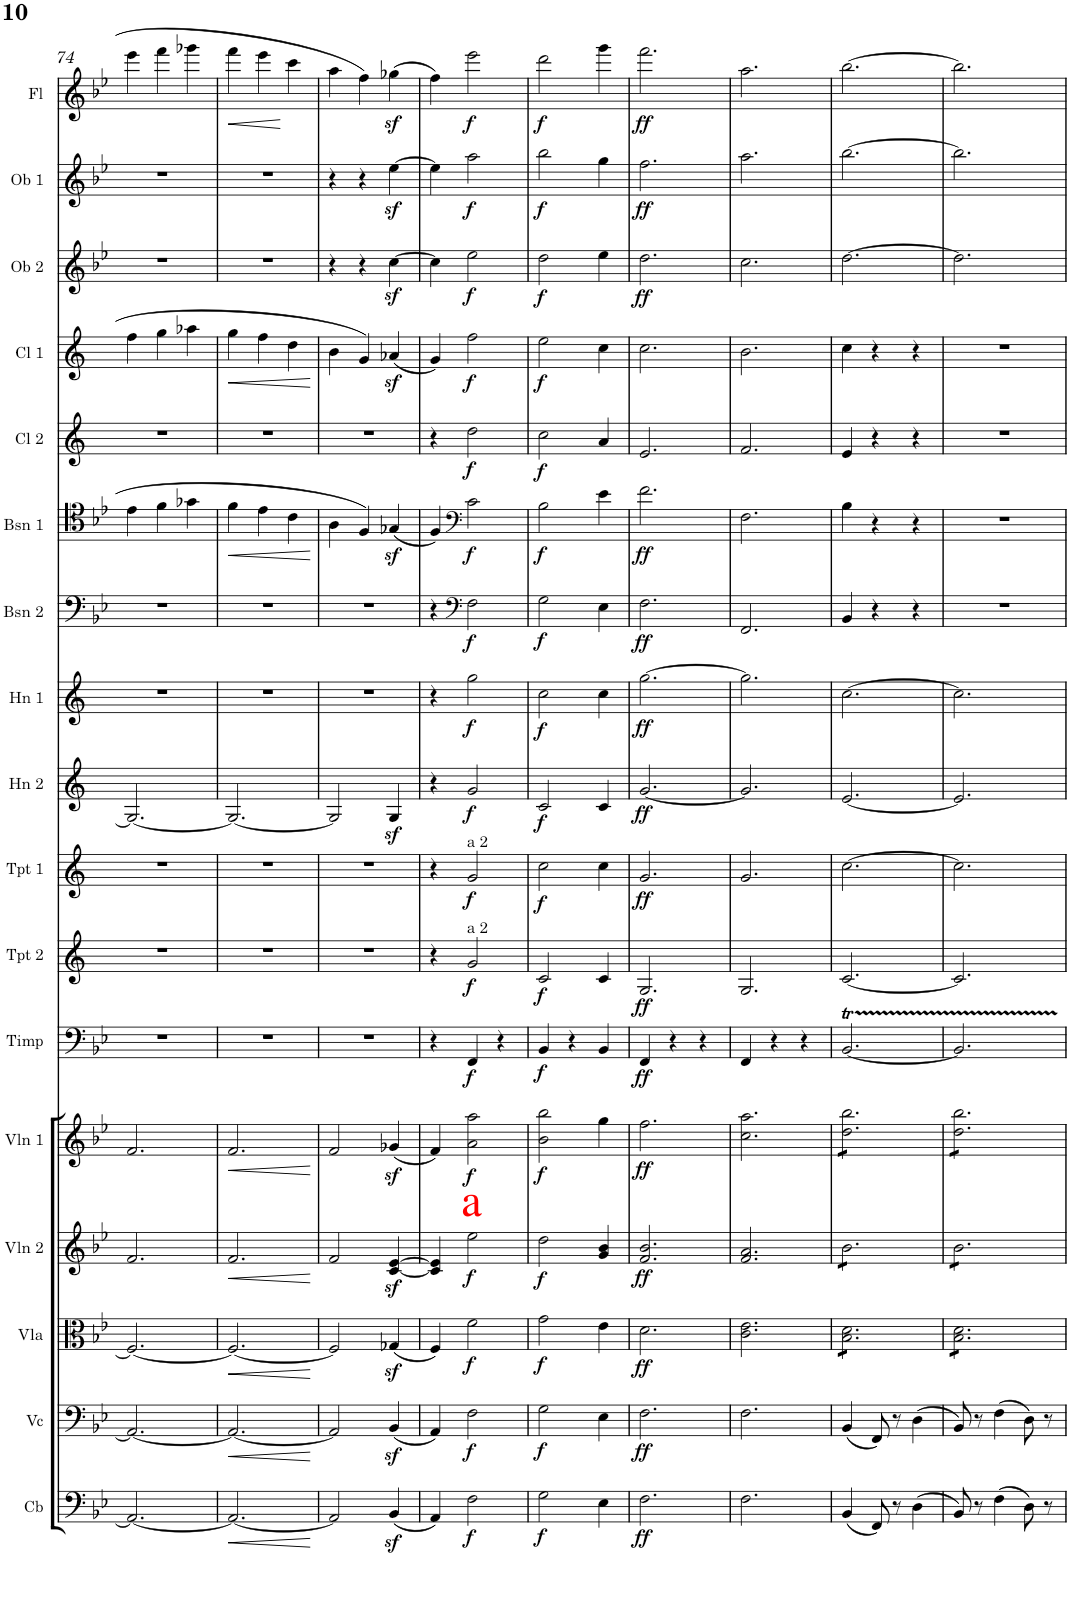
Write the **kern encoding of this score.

**kern	**dynam	**kern	**dynam	**kern	**dynam	**kern	**dynam	**kern	**text	**dynam	**kern	**dynam	**kern	**dynam	**kern	**dynam	**kern	**dynam	**kern	**dynam	**kern	**dynam	**kern	**dynam	**kern	**dynam	**kern	**dynam	**kern	**dynam	**kern	**dynam	**kern	**dynam
*part17	*part17	*part16	*part16	*part15	*part15	*part14	*part14	*part13	*part13	*part13	*part12	*part12	*part11	*part11	*part10	*part10	*part9	*part9	*part8	*part8	*part7	*part7	*part6	*part6	*part5	*part5	*part4	*part4	*part3	*part3	*part2	*part2	*part1	*part1
*staff17	*staff17	*staff16	*staff16	*staff15	*staff15	*staff14	*staff14	*staff13	*staff13	*staff13	*staff12	*staff12	*staff11	*staff11	*staff10	*staff10	*staff9	*staff9	*staff8	*staff8	*staff7	*staff7	*staff6	*staff6	*staff5	*staff5	*staff4	*staff4	*staff3	*staff3	*staff2	*staff2	*staff1	*staff1
*I"Contrabass	*	*I"Violoncello	*	*I"Viola	*	*I"Violin 2	*	*I"Violin 1	*	*	*I"Timpani	*	*I"Bb Trumpet 2	*	*I"Bb Trumpet 1	*	*I"Bb (basso) Horn 2	*	*I"Bb (basso) Horn 1	*	*I"Bassoon 2	*	*I"Bassoon 1	*	*I"Bb Clarinet 2	*	*I"Bb Clarinet 1	*	*I"Oboe 2	*	*I"Oboe 1	*	*I"Flute	*
*I'Cb	*	*I'Vc	*	*I'Vla	*	*I'Vln 2	*	*I'Vln 1	*	*	*I'Timp	*	*I'Tpt 2	*	*I'Tpt 1	*	*I'Hn 2	*	*I'Hn 1	*	*I'Bsn 2	*	*I'Bsn 1	*	*I'Cl 2	*	*I'Cl 1	*	*I'Ob 2	*	*I'Ob 1	*	*I'Fl	*
!!LO:PB:g=z
*clefF4	*	*clefF4	*	*clefC3	*	*clefG2	*	*clefG2	*	*	*clefF4	*	*clefG2	*	*clefG2	*	*clefG2	*	*clefG2	*	*clefF4	*	*clefC4	*	*clefG2	*	*clefG2	*	*clefG2	*	*clefG2	*	*clefG2	*
*Trd7c12	*	*	*	*	*	*	*	*	*	*	*	*	*Trd1c2	*	*Trd1c2	*	*Trd8c14	*	*Trd8c14	*	*	*	*	*	*Trd1c2	*	*Trd1c2	*	*	*	*	*	*	*
*k[b-e-]	*	*k[b-e-]	*	*k[b-e-]	*	*k[b-e-]	*	*k[b-e-]	*	*	*k[b-e-]	*	*k[]	*	*k[]	*	*k[]	*	*k[]	*	*k[b-e-]	*	*k[b-e-]	*	*k[]	*	*k[]	*	*k[b-e-]	*	*k[b-e-]	*	*k[b-e-]	*
*M3/4	*	*M3/4	*	*M3/4	*	*M3/4	*	*M3/4	*	*	*M3/4	*	*M3/4	*	*M3/4	*	*M3/4	*	*M3/4	*	*M3/4	*	*M3/4	*	*M3/4	*	*M3/4	*	*M3/4	*	*M3/4	*	*M3/4	*
=74	=74	=74	=74	=74	=74	=74	=74	=74	=74	=74	=74	=74	=74	=74	=74	=74	=74	=74	=74	=74	=74	=74	=74	=74	=74	=74	=74	=74	=74	=74	=74	=74	=74	=74
2.AA/_	.	2.AA/_	.	2.F/_	.	2.f/	.	2.f/	.	.	2.r	.	2.r	.	2.r	.	2.G/_	.	2.r	.	2.r	.	4e-\	.	2.r	.	4ff\	.	2.r	.	2.r	.	4eee-\	.
.	.	.	.	.	.	.	.	.	.	.	.	.	.	.	.	.	.	.	.	.	.	.	4f\	.	.	.	4gg\	.	.	.	.	.	4fff\	.
.	.	.	.	.	.	.	.	.	.	.	.	.	.	.	.	.	.	.	.	.	.	.	4g-X\	.	.	.	4aa-X\	.	.	.	.	.	4ggg-X\	.
=75	=75	=75	=75	=75	=75	=75	=75	=75	=75	=75	=75	=75	=75	=75	=75	=75	=75	=75	=75	=75	=75	=75	=75	=75	=75	=75	=75	=75	=75	=75	=75	=75	=75	=75
!	!LO:HP:b	!	!LO:HP:b	!	!LO:HP:b	!	!LO:HP:b	!	!	!LO:HP:b	!	!	!	!	!	!	!	!	!	!	!	!	!	!LO:HP:b	!	!	!	!LO:HP:b	!	!	!	!	!	!LO:HP:b
2.AA/_	<	2.AA/_	<	2.F/_	<	2.f/	<	2.f/	.	<	2.r	.	2.r	.	2.r	.	2.G/_	.	2.r	.	2.r	.	4f\	<	2.r	.	4gg\	<	2.r	.	2.r	.	4fff\	<
.	.	.	.	.	.	.	.	.	.	.	.	.	.	.	.	.	.	.	.	.	.	.	4e-\	.	.	.	4ff\	.	.	.	.	.	4eee-\	.
.	.	.	.	.	.	.	.	.	.	.	.	.	.	.	.	.	.	.	.	.	.	.	4c\	.	.	.	4dd\	.	.	.	.	.	4ccc\	[
.	[	.	[	.	[	.	[	.	.	[	.	.	.	.	.	.	.	.	.	.	.	.	.	[	.	.	.	[	.	.	.	.	.	.
=76	=76	=76	=76	=76	=76	=76	=76	=76	=76	=76	=76	=76	=76	=76	=76	=76	=76	=76	=76	=76	=76	=76	=76	=76	=76	=76	=76	=76	=76	=76	=76	=76	=76	=76
2AA/]	.	2AA/]	.	2F/]	.	2f/	.	2f/	.	.	2.r	.	2.r	.	2.r	.	2G/]	.	2.r	.	2.r	.	4A\	.	2.r	.	4b\	.	4r	.	4r	.	4aa\	.
.	.	.	.	.	.	.	.	.	.	.	.	.	.	.	.	.	.	.	.	.	.	.	4F/	.	.	.	4g/	.	4r	.	4r	.	4ff\	.
(4BB-z</	.	(4BB-z</	.	(4G-Xz</	.	[4c/z< [4e-/z<	.	(4g-Xz</	.	.	.	.	.	.	.	.	4Gz</	.	.	.	.	.	(4G-Xz</	.	.	.	(4a-Xz</	.	[4ccz<\	.	[4ee-z<\	.	(4gg-Xz<\	.
=77	=77	=77	=77	=77	=77	=77	=77	=77	=77	=77	=77	=77	=77	=77	=77	=77	=77	=77	=77	=77	=77	=77	=77	=77	=77	=77	=77	=77	=77	=77	=77	=77	=77	=77
4AA/)	.	4AA/)	.	4F/)	.	4c/] 4e-/]	.	4f/)	.	.	4r	.	4r	.	4r	.	4r	.	4r	.	4r	.	4F/)	.	4r	.	4g/)	.	4cc\]	.	4ee-\]	.	4ff\)	.
*	*	*	*	*	*	*	*	*	*	*	*	*	*	*	*	*	*	*	*	*	*clefF4	*	*clefF4	*	*	*	*	*	*	*	*	*	*	*
!	!	!	!	!	!	!	!	!	!	!	!	!	!	!	!LO:TX:a:t=a 2	!	!	!	!	!	!	!	!	!	!	!	!	!	!	!	!	!	!	!
!	!	!	!	!	!	!	!	!	!	!	!	!	!LO:TX:a:t=a 2	!	!	!	!	!	!	!	!	!	!	!	!	!	!	!	!	!	!	!	!	!
!	!LO:DY:b	!	!LO:DY:b	!	!LO:DY:b	!	!LO:DY:b	!	!LO:LY:b:color=#FF0000	!LO:DY:b	!	!LO:DY:b	!	!LO:DY:b	!	!LO:DY:b	!	!LO:DY:b	!	!LO:DY:b	!	!LO:DY:b	!	!LO:DY:b	!	!LO:DY:b	!	!LO:DY:b	!	!LO:DY:b	!	!LO:DY:b	!	!LO:DY:b
2F\	f	2F\	f	2f\	f	2ee-\	f	2a\ 2aa\	a	f	4FF/	f	2g/	f	2g/	f	2g/	f	2gg\	f	2F\	f	2c\	f	2dd\	f	2ff\	f	2ee-\	f	2aa\	f	2eee-\	f
.	.	.	.	.	.	.	.	.	.	.	4r	.	.	.	.	.	.	.	.	.	.	.	.	.	.	.	.	.	.	.	.	.	.	.
=78	=78	=78	=78	=78	=78	=78	=78	=78	=78	=78	=78	=78	=78	=78	=78	=78	=78	=78	=78	=78	=78	=78	=78	=78	=78	=78	=78	=78	=78	=78	=78	=78	=78	=78
!	!LO:DY:b	!	!LO:DY:b	!	!LO:DY:b	!	!LO:DY:b	!	!	!LO:DY:b	!	!LO:DY:b	!	!LO:DY:b	!	!LO:DY:b	!	!LO:DY:b	!	!LO:DY:b	!	!LO:DY:b	!	!LO:DY:b	!	!LO:DY:b	!	!LO:DY:b	!	!LO:DY:b	!	!LO:DY:b	!	!LO:DY:b
2G\	f	2G\	f	2g\	f	2dd\	f	2b-\ 2bb-\	.	f	4BB-/	f	2c/	f	2cc\	f	2c/	f	2cc\	f	2G\	f	2B-\	f	2cc\	f	2ee\	f	2dd\	f	2bb-\	f	2ddd\	f
.	.	.	.	.	.	.	.	.	.	.	4r	.	.	.	.	.	.	.	.	.	.	.	.	.	.	.	.	.	.	.	.	.	.	.
4E-\	.	4E-\	.	4e-\	.	4g/ 4b-/	.	4gg\	.	.	4BB-/	.	4c/	.	4cc\	.	4c/	.	4cc\	.	4E-\	.	4e-\	.	4a/	.	4cc\	.	4ee-\	.	4gg\	.	4ggg\	.
=79	=79	=79	=79	=79	=79	=79	=79	=79	=79	=79	=79	=79	=79	=79	=79	=79	=79	=79	=79	=79	=79	=79	=79	=79	=79	=79	=79	=79	=79	=79	=79	=79	=79	=79
!	!LO:DY:b	!	!LO:DY:b	!	!LO:DY:b	!	!LO:DY:b	!	!	!LO:DY:b	!	!LO:DY:b	!	!LO:DY:b	!	!LO:DY:b	!	!LO:DY:b	!	!LO:DY:b	!	!LO:DY:b	!	!LO:DY:b	!	!	!	!	!	!LO:DY:b	!	!LO:DY:b	!	!LO:DY:b
2.F\	ff	2.F\	ff	2.d\	ff	2.f/ 2.b-/	ff	2.ff\	.	ff	4FF/	ff	2.G/	ff	2.g/	ff	[2.g/	ff	[2.gg\	ff	2.F\	ff	2.f\	ff	2.e/	.	2.cc\	.	2.dd\	ff	2.ff\	ff	2.fff\	ff
.	.	.	.	.	.	.	.	.	.	.	4r	.	.	.	.	.	.	.	.	.	.	.	.	.	.	.	.	.	.	.	.	.	.	.
.	.	.	.	.	.	.	.	.	.	.	4r	.	.	.	.	.	.	.	.	.	.	.	.	.	.	.	.	.	.	.	.	.	.	.
=80	=80	=80	=80	=80	=80	=80	=80	=80	=80	=80	=80	=80	=80	=80	=80	=80	=80	=80	=80	=80	=80	=80	=80	=80	=80	=80	=80	=80	=80	=80	=80	=80	=80	=80
2.F\	.	2.F\	.	2.c\ 2.e-\	.	2.f/ 2.a/	.	2.cc\ 2.aa\	.	.	4FF/	.	2.G/	.	2.g/	.	2.g/]	.	2.gg\]	.	2.FF/	.	2.F\	.	2.f/	.	2.b\	.	2.cc\	.	2.aa\	.	2.aa\	.
.	.	.	.	.	.	.	.	.	.	.	4r	.	.	.	.	.	.	.	.	.	.	.	.	.	.	.	.	.	.	.	.	.	.	.
.	.	.	.	.	.	.	.	.	.	.	4r	.	.	.	.	.	.	.	.	.	.	.	.	.	.	.	.	.	.	.	.	.	.	.
=81	=81	=81	=81	=81	=81	=81	=81	=81	=81	=81	=81	=81	=81	=81	=81	=81	=81	=81	=81	=81	=81	=81	=81	=81	=81	=81	=81	=81	=81	=81	=81	=81	=81	=81
*	*	*	*	*tremolo	*	*	*	*	*	*	*	*	*	*	*	*	*	*	*	*	*	*	*	*	*	*	*	*	*	*	*	*	*	*
*	*	*	*	*	*	*tremolo	*	*	*	*	*	*	*	*	*	*	*	*	*	*	*	*	*	*	*	*	*	*	*	*	*	*	*	*
*	*	*	*	*	*	*	*	*tremolo	*	*	*	*	*	*	*	*	*	*	*	*	*	*	*	*	*	*	*	*	*	*	*	*	*	*
(4BB-/	.	(4BB-/	.	8B-\ 8d\L	.	8b-\L	.	8dd\ 8bb-\L	.	.	[2.BB-T/	.	[2.c/	.	[2.cc\	.	[2.e/	.	[2.cc\	.	4BB-/	.	4B-\	.	4e/	.	4cc\	.	[2.dd\	.	[2.bb-\	.	[2.bb-\	.
.	.	.	.	8B-\ 8d\	.	8b-\	.	8dd\ 8bb-\	.	.	.	.	.	.	.	.	.	.	.	.	.	.	.	.	.	.	.	.	.	.	.	.	.	.
8FF/)	.	8FF/)	.	8B-\ 8d\	.	8b-\	.	8dd\ 8bb-\	.	.	.	.	.	.	.	.	.	.	.	.	4r	.	4r	.	4r	.	4r	.	.	.	.	.	.	.
8r	.	8r	.	8B-\ 8d\	.	8b-\	.	8dd\ 8bb-\	.	.	.	.	.	.	.	.	.	.	.	.	.	.	.	.	.	.	.	.	.	.	.	.	.	.
(4D\	.	(4D\	.	8B-\ 8d\	.	8b-\	.	8dd\ 8bb-\	.	.	.	.	.	.	.	.	.	.	.	.	4r	.	4r	.	4r	.	4r	.	.	.	.	.	.	.
.	.	.	.	8B-\ 8d\J	.	8b-\J	.	8dd\ 8bb-\J	.	.	.	.	.	.	.	.	.	.	.	.	.	.	.	.	.	.	.	.	.	.	.	.	.	.
=82	=82	=82	=82	=82	=82	=82	=82	=82	=82	=82	=82	=82	=82	=82	=82	=82	=82	=82	=82	=82	=82	=82	=82	=82	=82	=82	=82	=82	=82	=82	=82	=82	=82	=82
8BB-/)	.	8BB-/)	.	8B-\ 8d\L	.	8b-\L	.	8dd\ 8bb-\L	.	.	2.BB-TTT/]	.	2.c/]	.	2.cc\]	.	2.e/]	.	2.cc\]	.	2.r	.	2.r	.	2.r	.	2.r	.	2.dd\]	.	2.bb-\]	.	2.bb-\]	.
8r	.	8r	.	8B-\ 8d\	.	8b-\	.	8dd\ 8bb-\	.	.	.	.	.	.	.	.	.	.	.	.	.	.	.	.	.	.	.	.	.	.	.	.	.	.
(4F\	.	(4F\	.	8B-\ 8d\	.	8b-\	.	8dd\ 8bb-\	.	.	.	.	.	.	.	.	.	.	.	.	.	.	.	.	.	.	.	.	.	.	.	.	.	.
.	.	.	.	8B-\ 8d\	.	8b-\	.	8dd\ 8bb-\	.	.	.	.	.	.	.	.	.	.	.	.	.	.	.	.	.	.	.	.	.	.	.	.	.	.
8D\)	.	8D\)	.	8B-\ 8d\	.	8b-\	.	8dd\ 8bb-\	.	.	.	.	.	.	.	.	.	.	.	.	.	.	.	.	.	.	.	.	.	.	.	.	.	.
8r	.	8r	.	8B-\ 8d\J	.	8b-\J	.	8dd\ 8bb-\J	.	.	.	.	.	.	.	.	.	.	.	.	.	.	.	.	.	.	.	.	.	.	.	.	.	.
*	*	*	*	*	*	*	*	*Xtremolo	*	*	*	*	*	*	*	*	*	*	*	*	*	*	*	*	*	*	*	*	*	*	*	*	*	*
*	*	*	*	*	*	*Xtremolo	*	*	*	*	*	*	*	*	*	*	*	*	*	*	*	*	*	*	*	*	*	*	*	*	*	*	*	*
*	*	*	*	*Xtremolo	*	*	*	*	*	*	*	*	*	*	*	*	*	*	*	*	*	*	*	*	*	*	*	*	*	*	*	*	*	*
=	=	=	=	=	=	=	=	=	=	=	=	=	=	=	=	=	=	=	=	=	=	=	=	=	=	=	=	=	=	=	=	=	=	=
*-	*-	*-	*-	*-	*-	*-	*-	*-	*-	*-	*-	*-	*-	*-	*-	*-	*-	*-	*-	*-	*-	*-	*-	*-	*-	*-	*-	*-	*-	*-	*-	*-	*-	*-
